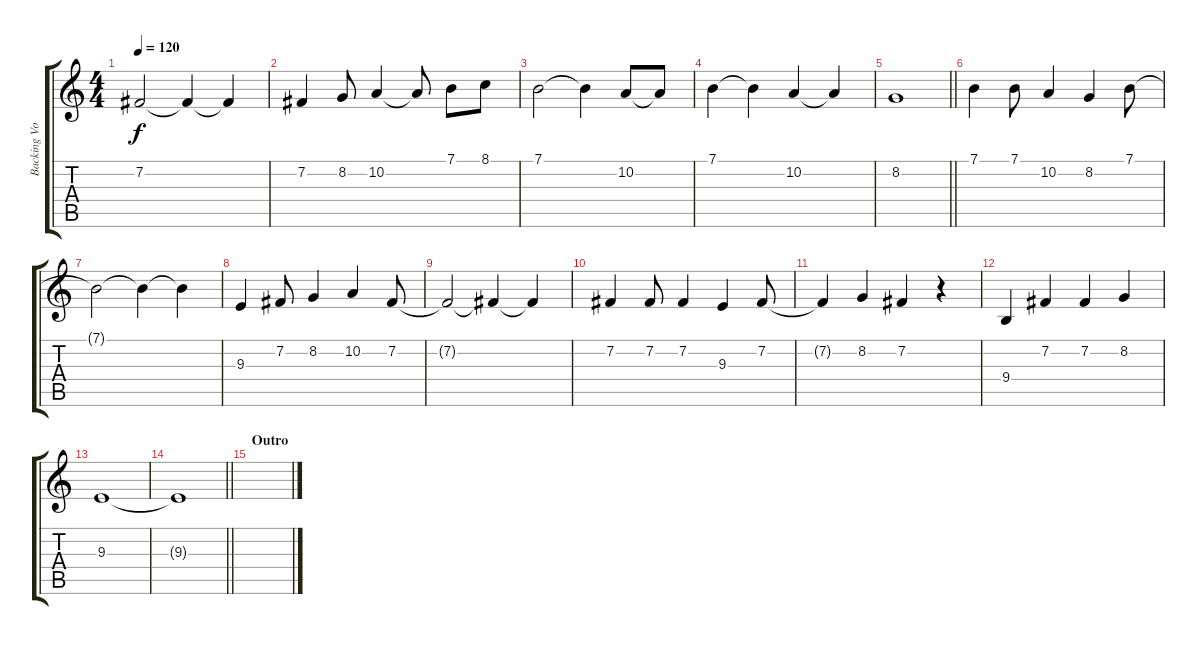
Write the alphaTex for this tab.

\track ("Backing Vokal" "Backing Vo") {instrument lead6voice}
\staff {score tabs}
\tuning (E4 B3 G3 D3 A2 E2) {hide}
\ts (4 4)
\tempo 120
\clef g2
\ks c
7.2{t}.2{dy f} 7.2{t}.4 7.2{t}.4 |
7.2.4 8.2.8 10.2.4 10.2{t}.8 7.1.8 8.1.8 |
7.1.2 7.1{t}.4 10.2.8 10.2{t}.8 |
7.1.4 7.1{t}.4 10.2.4 10.2{t}.4 |
\barLineRight lightlight
8.2.1 |
7.1.4 7.1.8 10.2.4 8.2.4 7.1.8 |
7.1{t}.2 7.1{t}.4 7.1{t}.4 |
9.3.4 7.2.8 8.2.4 10.2.4 7.2.8 |
7.2{t}.2 7.2{t}.4 7.2{t}.4 |
7.2.4 7.2.8 7.2.4 9.3.4 7.2.8 |
7.2{t}.4 8.2.4 7.2.4 r.4 |
9.4.4 7.2.4 7.2.4 8.2.4 |
9.3.1 |
\barLineRight lightlight
9.3{t}.1 |
\section ("" "Outro")
